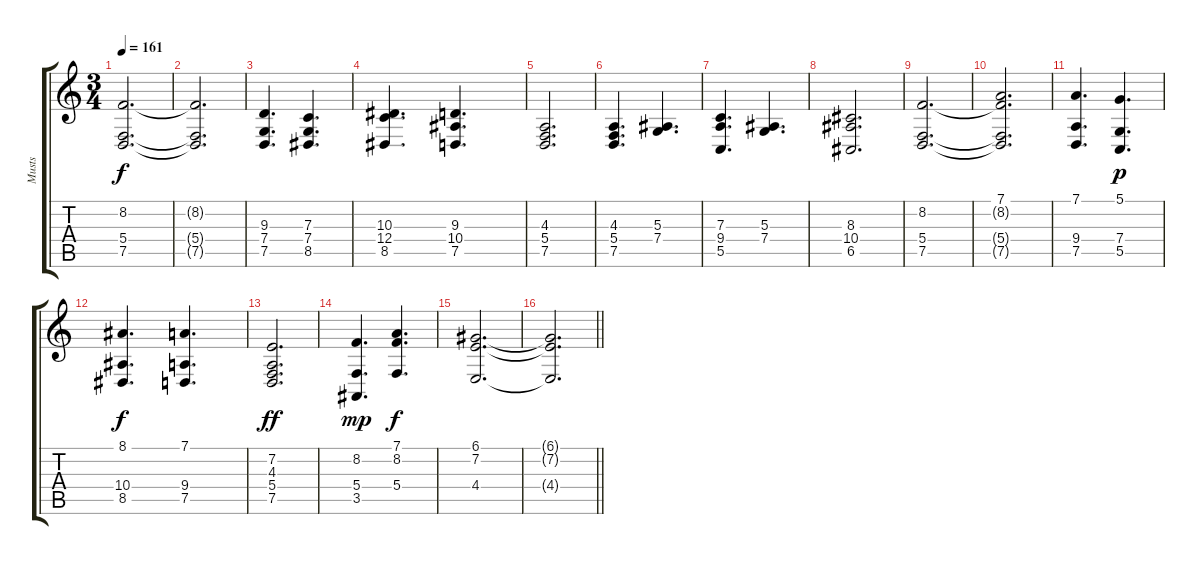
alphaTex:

\track ("Musts" "Musts") {instrument choiraahs}
\staff {score tabs}
\tuning (D4 A3 F3 C3 G2 D2) {hide}
\ts (3 4)
\section ("" "")
\tempo 161
\clef g2
\ks c
(8.2 5.4 7.5).2{d dy f instrument choiraahs} |
(8.2{t} 5.4{t} 7.5{t}).2{d} |
(9.3 7.4 7.5).4{d} (7.3 7.4 8.5).4{d} |
(10.3 12.4 8.5).4{d} (9.3 10.4 7.5).4{d} |
(4.3 5.4 7.5).2{d} |
(4.3 5.4 7.5).4{d} (5.3 7.4).4{d} |
(7.3 9.4 5.5).4{d} (5.3 7.4).4{d} |
(8.3 10.4 6.5).2{d} |
(8.2 5.4 7.5).2{d} |
(7.1 8.2{t} 5.4{t} 7.5{t}).2{d} |
(7.1 9.4 7.5).4{d} (5.1 7.4 5.5).4{d dy p} |
(8.1 10.4 8.5).4{d dy f} (7.1 9.4 7.5).4{d} |
(7.2 4.3 5.4 7.5).2{d dy ff} |
(8.2 5.4 3.5).4{d dy mp} (7.1 8.2 5.4).4{d dy f} |
(6.1 7.2 4.4).2{d} |
\barLineRight lightlight
(6.1{t} 7.2{t} 4.4{t}).2{d}
